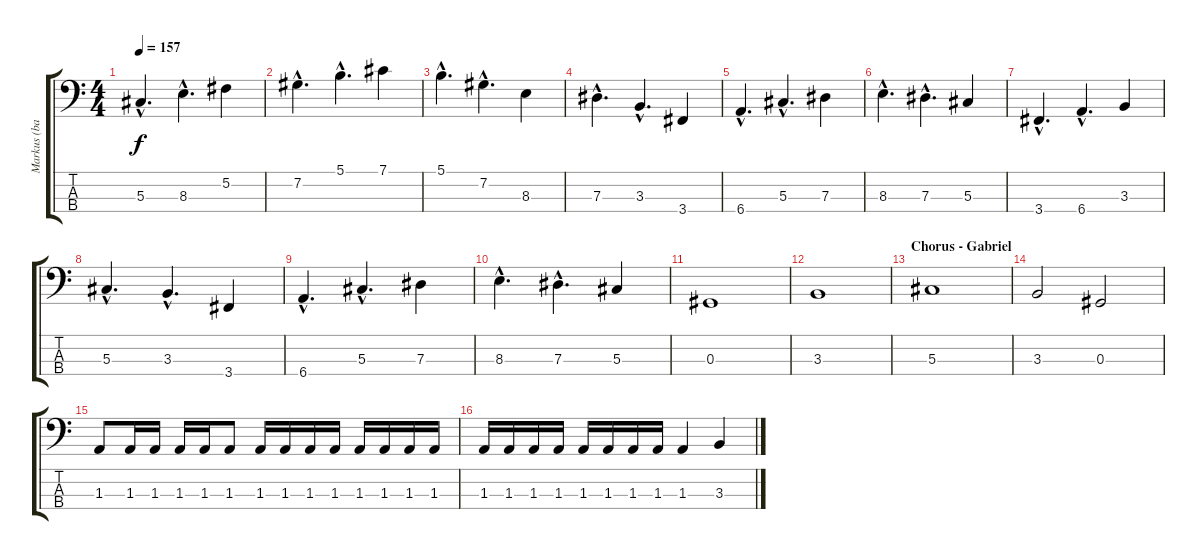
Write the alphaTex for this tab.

\track ("Markus (bass)" "Markus (ba") {instrument electricbassfinger}
\staff {score tabs}
\tuning (Gb2 Db2 Ab1 Eb1) {hide}
\ts (4 4)
\tempo 157
\clef f4
\ks c
5.3{hac}.4{d dy f} 8.3{hac}.4{d} 5.2.4 |
7.2{hac}.4{d} 5.1{hac}.4{d} 7.1.4 |
5.1{hac}.4{d} 7.2{hac}.4{d} 8.3.4 |
7.3{hac}.4{d} 3.3{hac}.4{d} 3.4.4 |
6.4{hac}.4{d} 5.3{hac}.4{d} 7.3.4 |
8.3{hac}.4{d} 7.3{hac}.4{d} 5.3.4 |
3.4{hac}.4{d} 6.4{hac}.4{d} 3.3.4 |
5.3{hac}.4{d} 3.3{hac}.4{d} 3.4.4 |
6.4{hac}.4{d} 5.3{hac}.4{d} 7.3.4 |
8.3{hac}.4{d} 7.3{hac}.4{d} 5.3.4 |
0.3.1 |
3.3.1 |
\section ("" "Chorus - Gabriel")
5.3.1 |
3.3.2 0.3.2 |
1.3.8 1.3.16 1.3.16 1.3.16 1.3.16 1.3.8 1.3.16 1.3.16 1.3.16 1.3.16 1.3.16 1.3.16 1.3.16 1.3.16 |
1.3.16 1.3.16 1.3.16 1.3.16 1.3.16 1.3.16 1.3.16 1.3.16 1.3.4 3.3.4
